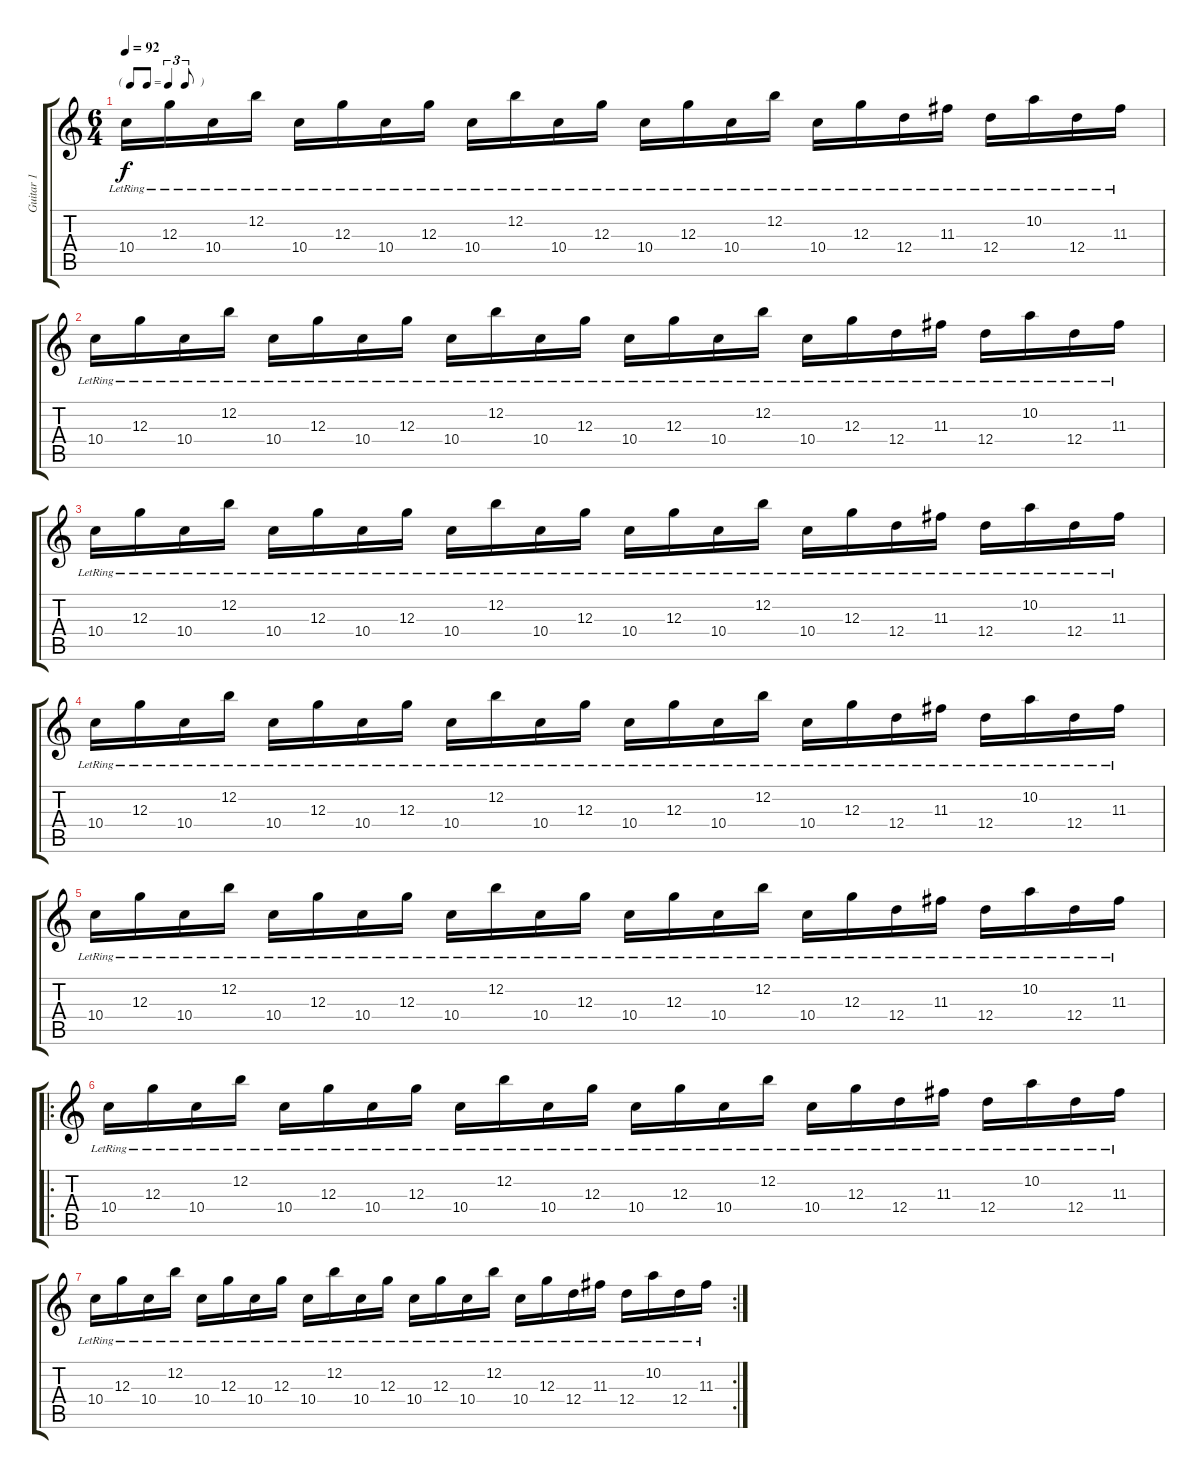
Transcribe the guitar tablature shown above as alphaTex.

\track ("Guitar 1" "Guitar 1") {instrument distortionguitar}
\staff {score tabs}
\tuning (E4 B3 G3 D3 A2 E2) {hide}
\ts (6 4)
\tf triplet8th
\tempo 92
\clef g2
\ks c
10.4{lr}.16{dy f} 12.3{lr}.16 10.4{lr}.16 12.2{lr}.16 10.4{lr}.16 12.3{lr}.16 10.4{lr}.16 12.3{lr}.16 10.4{lr}.16 12.2{lr}.16 10.4{lr}.16 12.3{lr}.16 10.4{lr}.16 12.3{lr}.16 10.4{lr}.16 12.2{lr}.16 10.4{lr}.16 12.3{lr}.16 12.4{lr}.16 11.3{lr}.16 12.4{lr}.16 10.2{lr}.16 12.4{lr}.16 11.3{lr}.16 |
10.4{lr}.16 12.3{lr}.16 10.4{lr}.16 12.2{lr}.16 10.4{lr}.16 12.3{lr}.16 10.4{lr}.16 12.3{lr}.16 10.4{lr}.16 12.2{lr}.16 10.4{lr}.16 12.3{lr}.16 10.4{lr}.16 12.3{lr}.16 10.4{lr}.16 12.2{lr}.16 10.4{lr}.16 12.3{lr}.16 12.4{lr}.16 11.3{lr}.16 12.4{lr}.16 10.2{lr}.16 12.4{lr}.16 11.3{lr}.16 |
10.4{lr}.16 12.3{lr}.16 10.4{lr}.16 12.2{lr}.16 10.4{lr}.16 12.3{lr}.16 10.4{lr}.16 12.3{lr}.16 10.4{lr}.16 12.2{lr}.16 10.4{lr}.16 12.3{lr}.16 10.4{lr}.16 12.3{lr}.16 10.4{lr}.16 12.2{lr}.16 10.4{lr}.16 12.3{lr}.16 12.4{lr}.16 11.3{lr}.16 12.4{lr}.16 10.2{lr}.16 12.4{lr}.16 11.3{lr}.16 |
10.4{lr}.16 12.3{lr}.16 10.4{lr}.16 12.2{lr}.16 10.4{lr}.16 12.3{lr}.16 10.4{lr}.16 12.3{lr}.16 10.4{lr}.16 12.2{lr}.16 10.4{lr}.16 12.3{lr}.16 10.4{lr}.16 12.3{lr}.16 10.4{lr}.16 12.2{lr}.16 10.4{lr}.16 12.3{lr}.16 12.4{lr}.16 11.3{lr}.16 12.4{lr}.16 10.2{lr}.16 12.4{lr}.16 11.3{lr}.16 |
10.4{lr}.16 12.3{lr}.16 10.4{lr}.16 12.2{lr}.16 10.4{lr}.16 12.3{lr}.16 10.4{lr}.16 12.3{lr}.16 10.4{lr}.16 12.2{lr}.16 10.4{lr}.16 12.3{lr}.16 10.4{lr}.16 12.3{lr}.16 10.4{lr}.16 12.2{lr}.16 10.4{lr}.16 12.3{lr}.16 12.4{lr}.16 11.3{lr}.16 12.4{lr}.16 10.2{lr}.16 12.4{lr}.16 11.3{lr}.16 |
\ro
10.4{lr}.16 12.3{lr}.16 10.4{lr}.16 12.2{lr}.16 10.4{lr}.16 12.3{lr}.16 10.4{lr}.16 12.3{lr}.16 10.4{lr}.16 12.2{lr}.16 10.4{lr}.16 12.3{lr}.16 10.4{lr}.16 12.3{lr}.16 10.4{lr}.16 12.2{lr}.16 10.4{lr}.16 12.3{lr}.16 12.4{lr}.16 11.3{lr}.16 12.4{lr}.16 10.2{lr}.16 12.4{lr}.16 11.3{lr}.16 |
\rc 2
10.4{lr}.16 12.3{lr}.16 10.4{lr}.16 12.2{lr}.16 10.4{lr}.16 12.3{lr}.16 10.4{lr}.16 12.3{lr}.16 10.4{lr}.16 12.2{lr}.16 10.4{lr}.16 12.3{lr}.16 10.4{lr}.16 12.3{lr}.16 10.4{lr}.16 12.2{lr}.16 10.4{lr}.16 12.3{lr}.16 12.4{lr}.16 11.3{lr}.16 12.4{lr}.16 10.2{lr}.16 12.4{lr}.16 11.3{lr}.16
